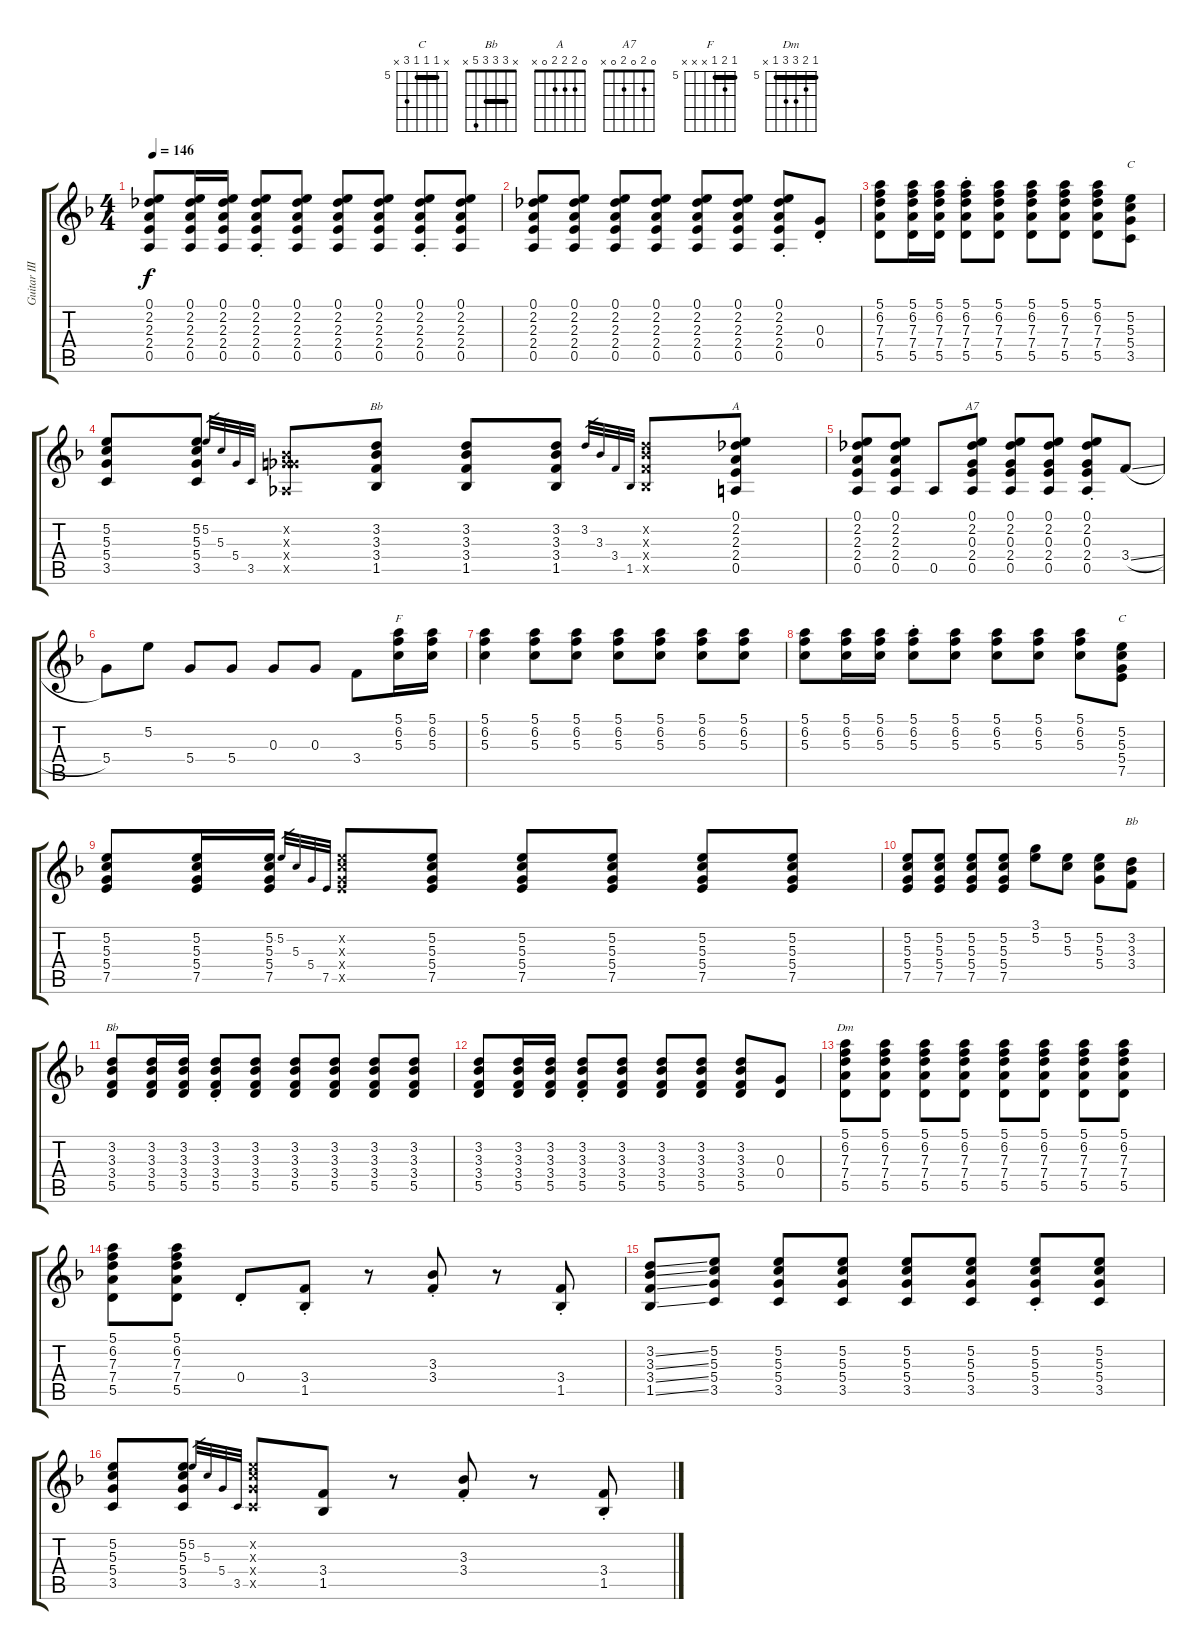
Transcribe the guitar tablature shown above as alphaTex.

\track ("Guitar III" "Guitar III") {instrument electricguitarclean}
\staff {score tabs}
\tuning (E4 B3 G3 D3 A2 E2) {hide}
\chord ("C" x 5 5 5 3 x) {barre 5}
\chord ("Bb" x 3 3 3 1 x) {barre 3}
\chord ("A" 0 2 2 2 0 x)
\chord ("A7" 0 2 0 2 0 x)
\chord ("F" 5 6 5 x x x) {firstfret 5 barre 5}
\chord ("C" x 5 5 5 7 x) {firstfret 5 barre 5}
\chord ("Bb" x 3 3 3 x x) {barre 3}
\chord ("Bb" x 3 3 3 5 x) {barre 3}
\chord ("Dm" 5 6 7 7 5 x) {firstfret 5 barre 5}
\ts (4 4)
\tempo 146
\clef g2
\ks f
(0.1 2.2 2.3 2.4 0.5).8{dy f} (0.1 2.2 2.3 2.4 0.5).16 (0.1 2.2 2.3 2.4 0.5).16 (0.1{st} 2.2{st} 2.3{st} 2.4{st} 0.5{st}).8 (0.1 2.2 2.3 2.4 0.5).8 (0.1 2.2 2.3 2.4 0.5).8 (0.1 2.2 2.3 2.4 0.5).8 (0.1{st} 2.2{st} 2.3{st} 2.4{st} 0.5{st}).8 (0.1 2.2 2.3 2.4 0.5).8 |
(0.1 2.2 2.3 2.4 0.5).8 (0.1 2.2 2.3 2.4 0.5).8 (0.1 2.2 2.3 2.4 0.5).8 (0.1 2.2 2.3 2.4 0.5).8 (0.1 2.2 2.3 2.4 0.5).8 (0.1 2.2 2.3 2.4 0.5).8 (0.1 2.2 2.3 2.4 0.5{st}).8 (0.3{st} 0.4{st}).8 |
(5.1 6.2 7.3 7.4 5.5).8 (5.1 6.2 7.3 7.4 5.5).16 (5.1 6.2 7.3 7.4 5.5).16 (5.1{st} 6.2{st} 7.3{st} 7.4{st} 5.5{st}).8 (5.1 6.2 7.3 7.4 5.5).8 (5.1 6.2 7.3 7.4 5.5).8 (5.1 6.2 7.3 7.4 5.5).8 (5.1 6.2 7.3 7.4 5.5).8 (5.2 5.3 5.4 3.5).8{ch "C"} |
(5.2 5.3 5.4 3.5).8 (5.2 5.3 5.4 3.5).8 5.2.32{gr} 5.3.32{gr} 5.4.32{gr} 3.5.32{gr} (-1.2{x} -1.3{x} 5.4{x} -1.5{x}).8 (3.2 3.3 3.4 1.5).8{ch "Bb"} (3.2 3.3 3.4 1.5).8 (3.2 3.3 3.4 1.5).8 3.2.32{gr} 3.3.32{gr} 3.4.32{gr} 1.5.32{gr} (3.2{x} 3.3{x} 3.4{x} 1.5{x}).8 (0.1 2.2 2.3 2.4 0.5).8{ch "A"} |
(0.1 2.2 2.3 2.4 0.5).8 (0.1 2.2 2.3 2.4 0.5).8 0.5.8 (0.1 2.2 0.3 2.4 0.5).8{ch "A7"} (0.1 2.2 0.3 2.4 0.5).8 (0.1 2.2 0.3 2.4 0.5).8 (0.1 2.2 0.3 2.4 0.5{st}).8 3.4{sl}.8 |
5.4.8 5.2.8 5.4.8 5.4.8 0.3.8 0.3.8 3.4.8 (5.1 6.2 5.3).16{ch "F"} (5.1 6.2 5.3).16 |
(5.1 6.2 5.3).4 (5.1 6.2 5.3).8 (5.1 6.2 5.3).8 (5.1 6.2 5.3).8 (5.1 6.2 5.3).8 (5.1 6.2 5.3).8 (5.1 6.2 5.3).8 |
(5.1 6.2 5.3).8 (5.1 6.2 5.3).16 (5.1 6.2 5.3).16 (5.1{st} 6.2{st} 5.3{st}).8 (5.1 6.2 5.3).8 (5.1 6.2 5.3).8 (5.1 6.2 5.3).8 (5.1 6.2 5.3).8 (5.2 5.3 5.4 7.5).8{ch "C"} |
(5.2 5.3 5.4 7.5).8 (5.2 5.3 5.4 7.5).16 (5.2 5.3 5.4 7.5).16 5.2.32{gr} 5.3.32{gr} 5.4.32{gr} 7.5.32{gr} (5.2{x} 5.3{x} 5.4{x} 7.5{x}).8 (5.2 5.3 5.4 7.5).8 (5.2 5.3 5.4 7.5).8 (5.2 5.3 5.4 7.5).8 (5.2 5.3 5.4 7.5).8 (5.2 5.3 5.4 7.5).8 |
(5.2 5.3 5.4 7.5).8 (5.2 5.3 5.4 7.5).8 (5.2 5.3 5.4 7.5).8 (5.2 5.3 5.4 7.5).8 (3.1 5.2).8 (5.2 5.3).8 (5.2 5.3 5.4).8 (3.2 3.3 3.4).8{ch "Bb"} |
(3.2 3.3 3.4 5.5).8{ch "Bb"} (3.2 3.3 3.4 5.5).16 (3.2 3.3 3.4 5.5).16 (3.2{st} 3.3{st} 3.4{st} 5.5{st}).8 (3.2 3.3 3.4 5.5).8 (3.2 3.3 3.4 5.5).8 (3.2 3.3 3.4 5.5).8 (3.2 3.3 3.4 5.5).8 (3.2 3.3 3.4 5.5).8 |
(3.2 3.3 3.4 5.5).8 (3.2 3.3 3.4 5.5).16 (3.2 3.3 3.4 5.5).16 (3.2{st} 3.3{st} 3.4{st} 5.5{st}).8 (3.2 3.3 3.4 5.5).8 (3.2 3.3 3.4 5.5).8 (3.2 3.3 3.4 5.5).8 (3.2 3.3 3.4 5.5).8 (0.3 0.4).8 |
(5.1 6.2 7.3 7.4 5.5).8{ch "Dm"} (5.1 6.2 7.3 7.4 5.5).8 (5.1 6.2 7.3 7.4 5.5).8 (5.1 6.2 7.3 7.4 5.5).8 (5.1 6.2 7.3 7.4 5.5).8 (5.1 6.2 7.3 7.4 5.5).8 (5.1 6.2 7.3 7.4 5.5).8 (5.1 6.2 7.3 7.4 5.5).8 |
(5.1 6.2 7.3 7.4 5.5).8 (5.1 6.2 7.3 7.4 5.5).8 0.4{st}.8 (3.4{st} 1.5{st}).8 r.8 (3.3{st} 3.4{st}).8 r.8 (3.4{st} 1.5{st}).8 |
(3.2{ss} 3.3{ss} 3.4{ss} 1.5{ss}).8 (5.2 5.3 5.4 3.5).8 (5.2 5.3 5.4 3.5).8 (5.2 5.3 5.4 3.5).8 (5.2 5.3 5.4 3.5).8 (5.2 5.3 5.4 3.5).8 (5.2{st} 5.3{st} 5.4{st} 3.5{st}).8 (5.2 5.3 5.4 3.5).8 |
(5.2 5.3 5.4 3.5).8 (5.2 5.3 5.4 3.5).8 5.2.32{gr} 5.3.32{gr} 5.4.32{gr} 3.5.32{gr} (5.2{x} 5.3{x} 5.4{x} 3.5{x}).8 (3.4 1.5).8 r.8 (3.3{st} 3.4{st}).8 r.8 (3.4{st} 1.5{st}).8
